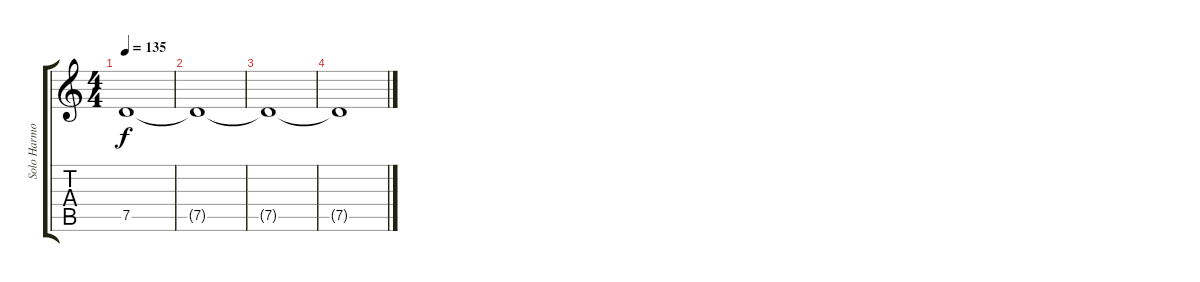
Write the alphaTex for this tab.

\track ("Solo Harmony/Overdubs" "Solo Harmo") {instrument distortionguitar}
\staff {score tabs}
\tuning (D4 A3 F3 C3 G2 D2) {hide}
\ts (4 4)
\tempo 135
\clef g2
\ks c
7.5.1{dy f volume 5} |
7.5{t}.1 |
7.5{t}.1 |
7.5{t}.1
